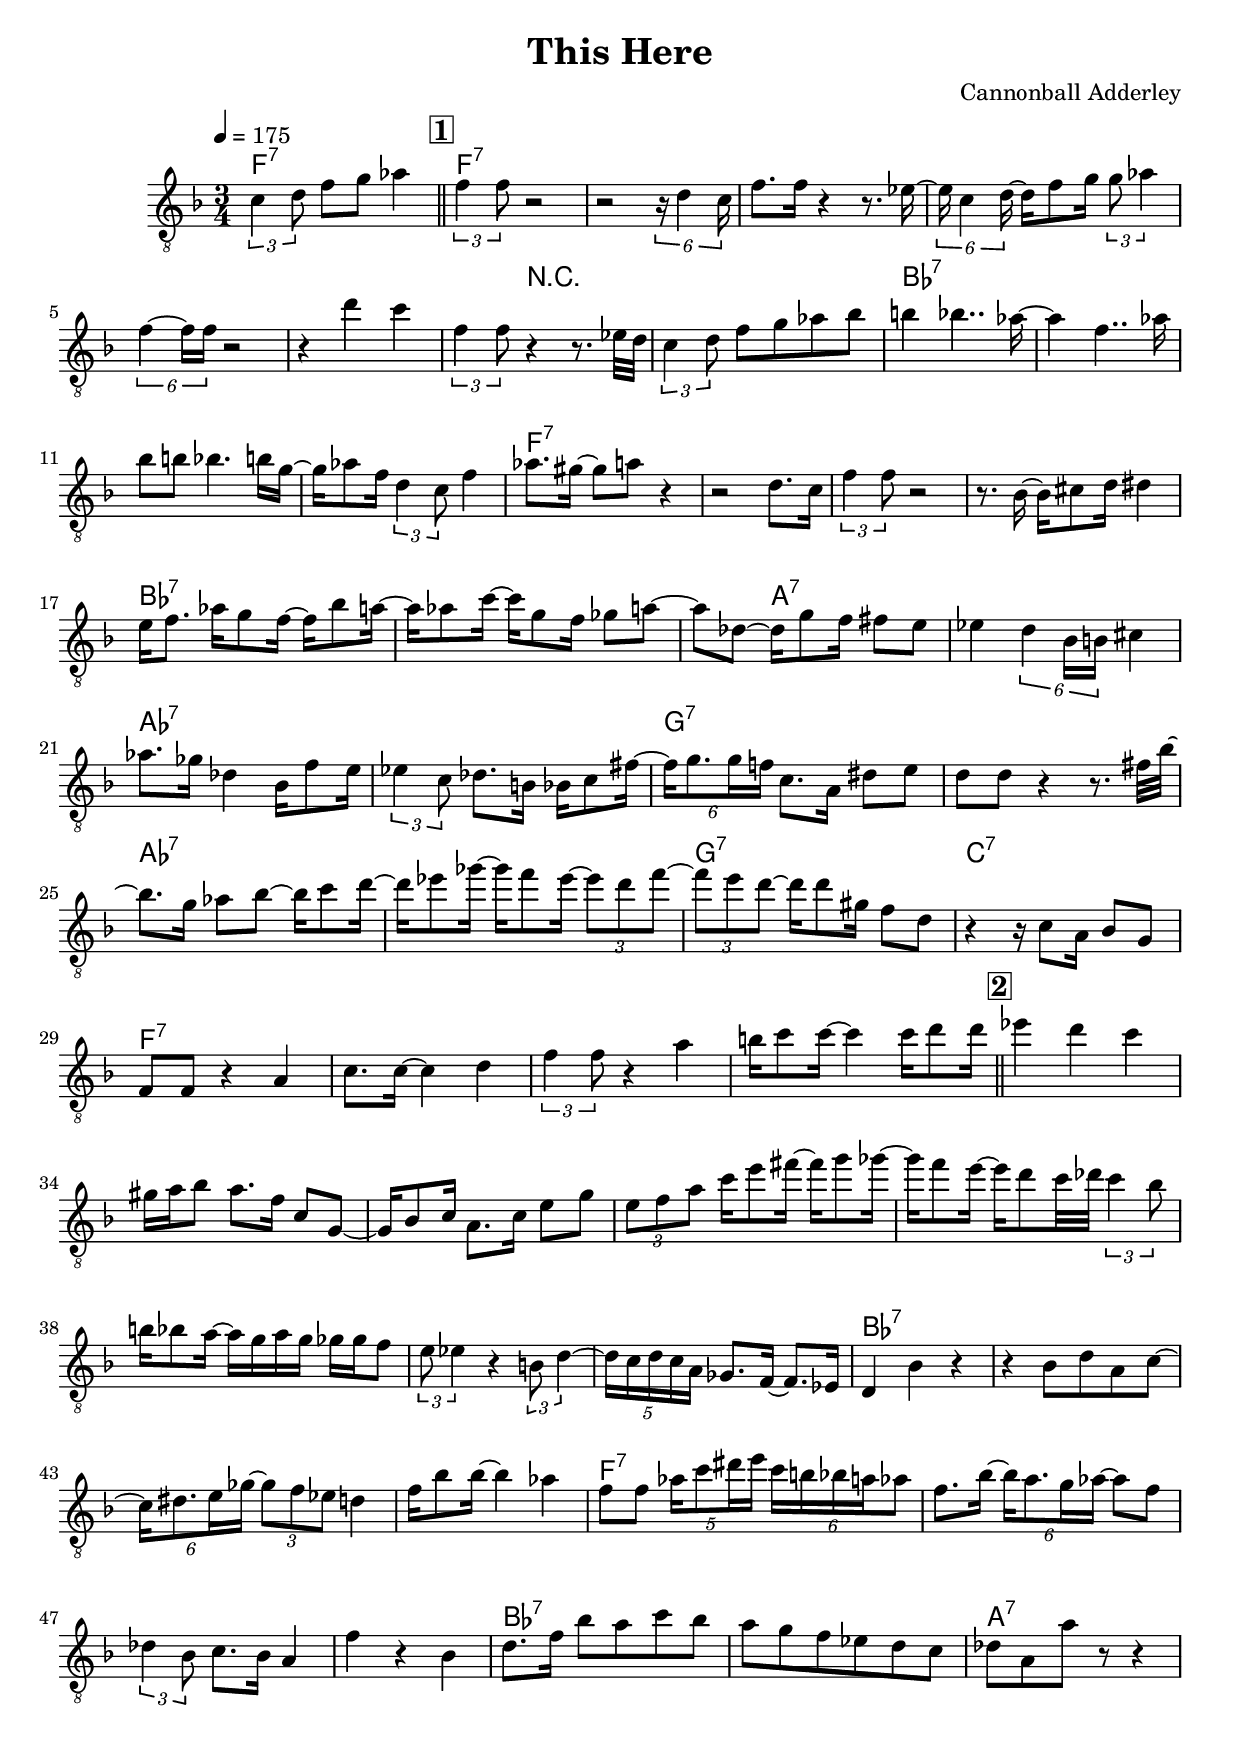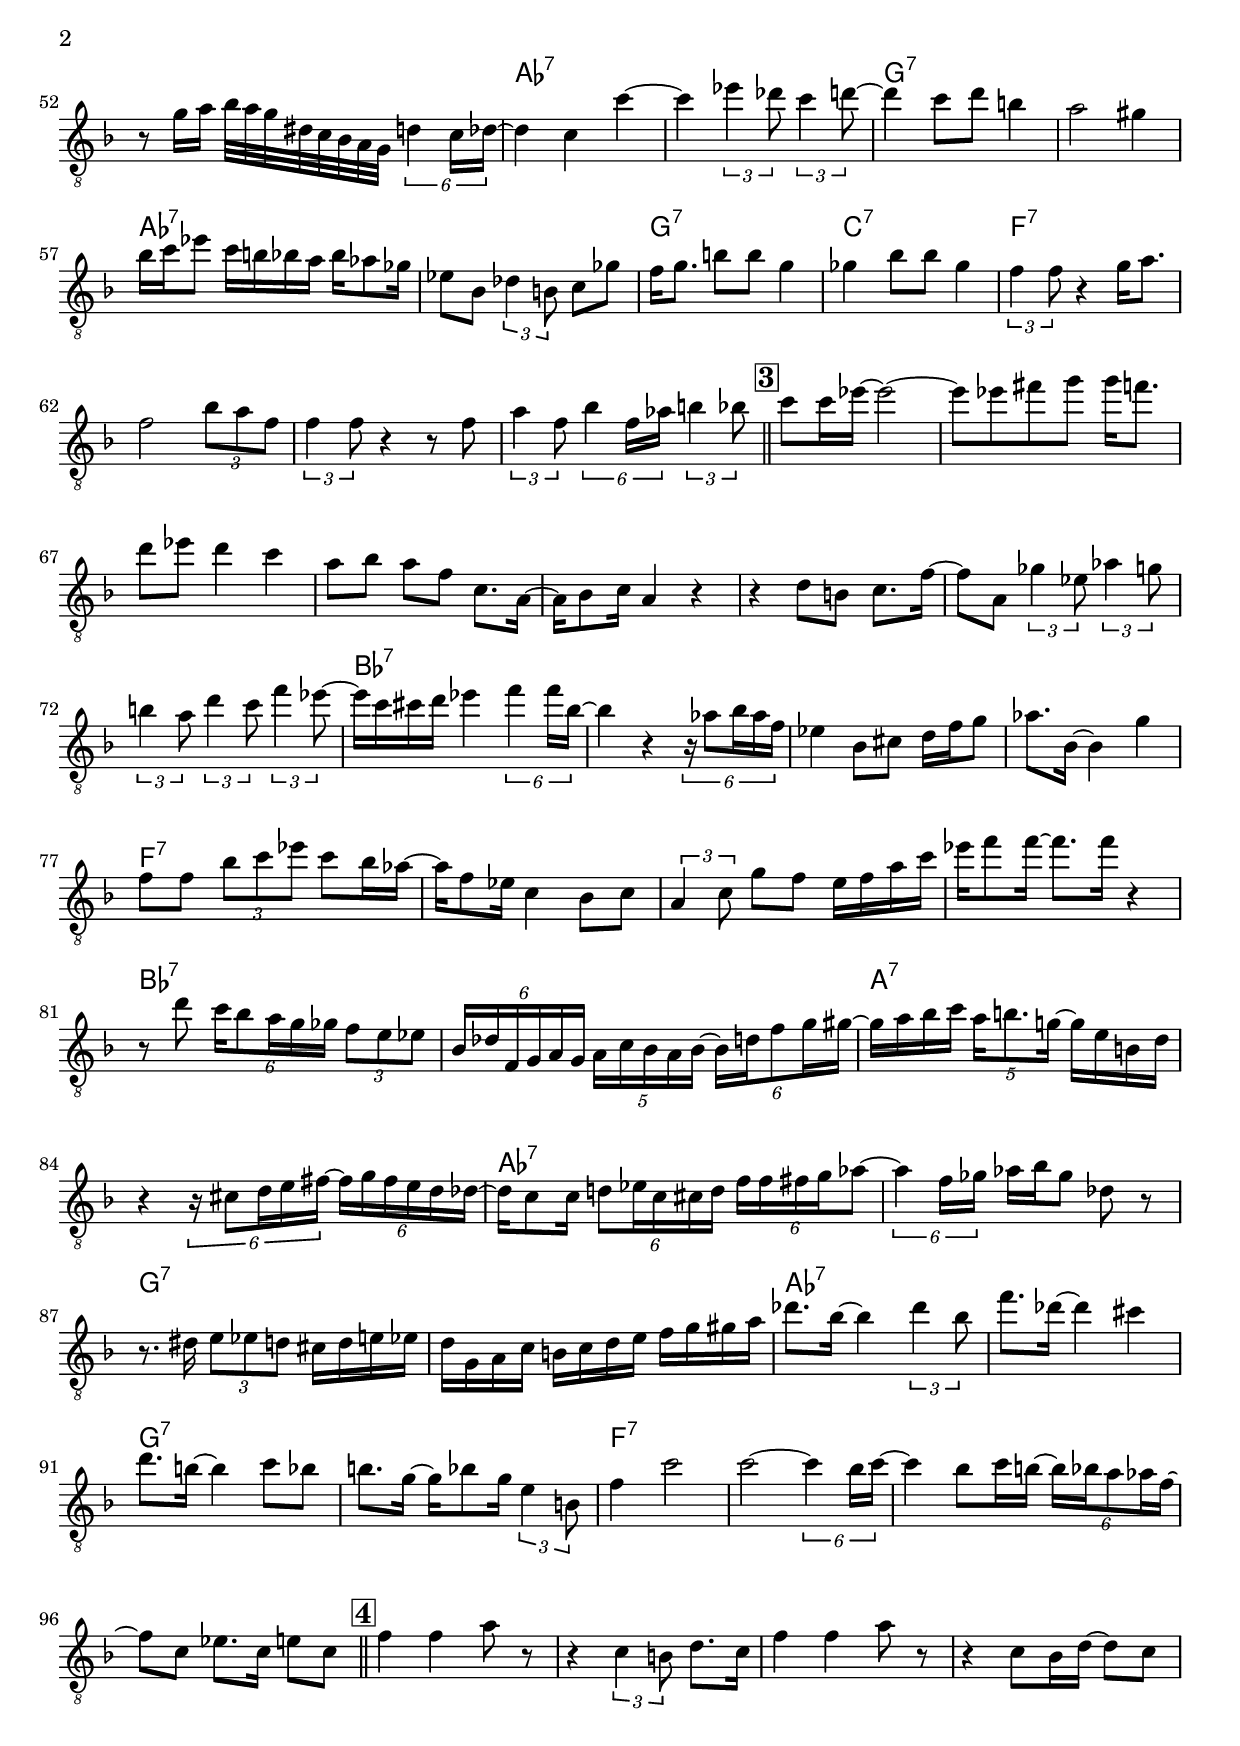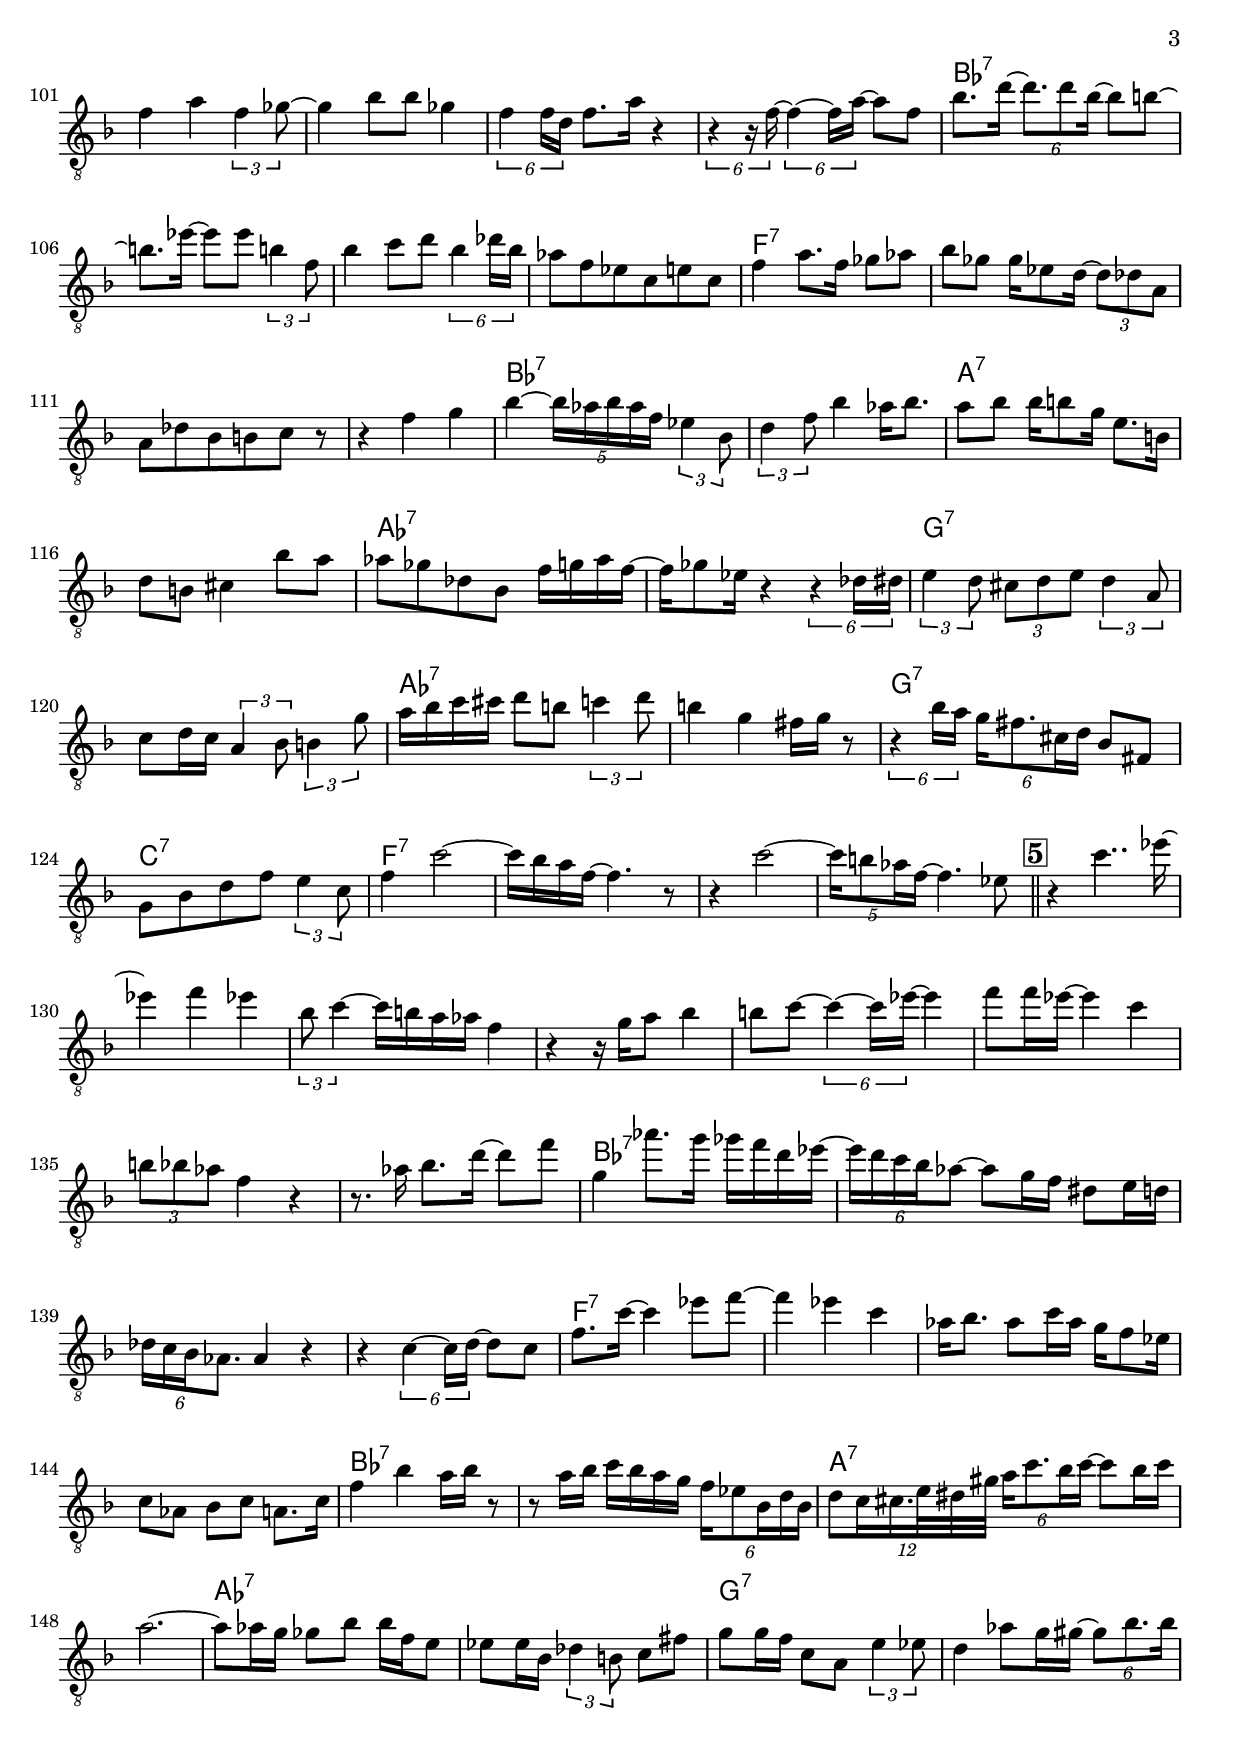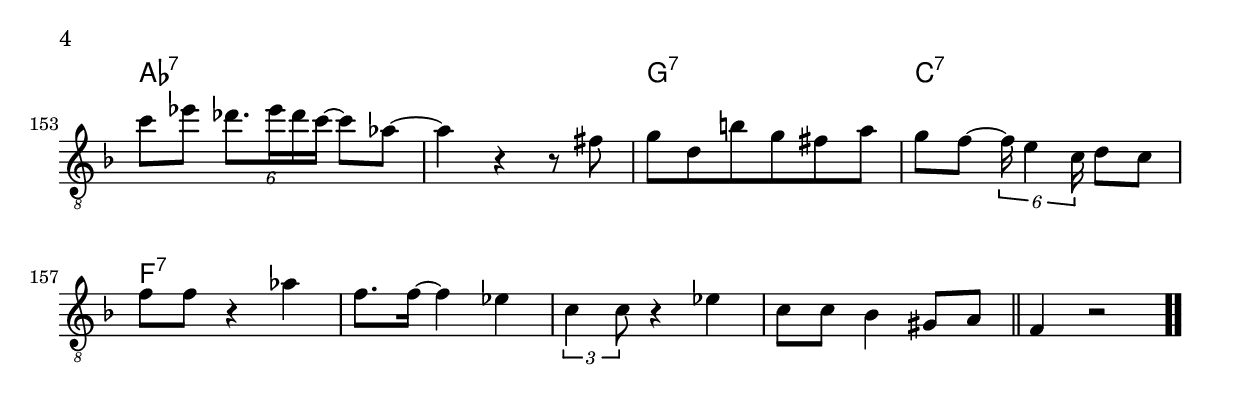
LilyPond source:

\version "2.13.2"

#(ly:set-option 'point-and-click #f)

\header {
  title = "This Here"
  composer = "Cannonball Adderley"
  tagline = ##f
}
global =
{
    \override Staff.TimeSignature #'style = #'()
    \time 3/4
    \clef "treble_8"
    \key f \major
    \override Rest #'direction = #'0
    \override MultiMeasureRest #'staff-position = #0
}
\score
{
<<
    \transpose c' c'

    \new ChordNames { \chords {
      \set majorSevenSymbol = \markup { "maj7" }
      \set minorChordModifier = \markup { \char ##x2013 }
      | f2.:7 
      | f2.:7 | s2. | s2. | s2. | s2. | s2. | s4 r2 | s2. 
      | bes2.:7 | s2. | s2. | s2. | f2.:7 | s2. | s2. | s2. 
      | bes2.:7 | s2. | s4 a2:7 | s2. | aes2.:7 | s2. | g2.:7 | s2. 
      | aes2.:7 | s2. | g2.:7 | c2.:7 | f4:7 s2 | s2. | s2. | s2. 
      | s2. | s2. | s2. | s2. | s2. | s2. | s2. | s2. 
      | bes2.:7 | s2. | s2. | s2. | f2.:7 | s2. | s2. | s2. 
      | bes2.:7 | s2. | a2.:7 | s2. | aes2.:7 | s2. | g2.:7 | s2. 
      | aes2.:7 | s2. | g2.:7 | c2.:7 | f2.:7 | s2. | s2. | s2. 
      | s2. | s2. | s2. | s2. | s2. | s2. | s2. | s2. 
      | bes2.:7 | s2. | s2. | s2. | f2.:7 | s2. | s2. | s2. 
      | bes2.:7 | s2. | a2.:7 | s2. | aes2.:7 | s2. | g2.:7 | s2. 
      | aes2.:7 | s2. | g2.:7 | s2. | f2.:7 | s2. | s2. | s2. 
      | s2. | s2. | s2. | s2. | s2. | s2. | s2. | s2. 
      | bes2.:7 | s2. | s2. | s2. | f2.:7 | s2. | s2. | s2. 
      | bes2.:7 | s2. | a2.:7 | s2. | aes2.:7 | s2. | g2.:7 | s2. 
      | aes2.:7 | s2. | g2.:7 | c2.:7 | f2.:7 | s2. | s2. | s2. 
      | s2. | s2. | s2. | s2. | s2. | s2. | s2. | s2. 
      | bes2.:7 | s2. | s2. | s2. | f2.:7 | s2. | s2. | s2. 
      | bes2.:7 | s2. | a2.:7 | s2. | aes2.:7 | s2. | g2.:7 | s2. 
      | aes2.:7 | s2. | g2.:7 | c2.:7 | f2.:7 | s2. | s2. | s2. 
      | s2.|
      }
      }

    \new Staff
    <<
    \transpose c' c'

    {
      \global
  		%\override Score.MetronomeMark #'transparent = ##t
  		%\override Score.MetronomeMark #'stencil = ##f
  		
  		\override HorizontalBracket #'direction = #UP
  		\override HorizontalBracket #'bracket-flare = #'(0 . 0)
  		
  		\override TextSpanner #'dash-fraction = #1.0
  		\override TextSpanner #'bound-details #'left #'text = \markup{ \concat{\draw-line #'(0 . -1.0) \draw-line #'(1.0 . 0) }}
  		\override TextSpanner #'bound-details #'right #'text = \markup{ \concat{ \draw-line #'(1.0 . 0) \draw-line #'(0 . -1.0) }}
          \set Score.markFormatter = #format-mark-box-numbers


      \tempo 4 = 175
      \set Score.currentBarNumber = #0
     
      | \tuplet 3/2 {c'4 d'8} f'8 g'8 aes'4 
      \bar "||" \mark \default \tuplet 3/2 {f'4 f'8} r2 
      | r2 \tuplet 6/4 {r16 d'4 c'16} 
      | f'8. f'16 r4 r8. es'16~ 
      | \tuplet 6/4 {es'16 c'4 d'16~} d'16 f'8 g'16 \tuplet 3/2 {g'8 aes'4} 
      | \tuplet 6/4 {f'4~ f'16 f'16} r2 
      | r4 d''4 c''4 
      | \tuplet 3/2 {f'4 f'8} r4 r8. es'32 d'32 
      | \tuplet 3/2 {c'4 d'8} f'8 g'8 aes'8 bes'8 
      | b'4 bes'4.. aes'16~ 
      | aes'4 f'4.. aes'16 
      | bes'8 b'8 bes'4. b'16 g'16~ 
      | g'16 aes'8 f'16 \tuplet 3/2 {d'4 c'8} f'4 
      | aes'8. gis'16~ gis'8 a'8 r4 
      | r2 d'8. c'16 
      | \tuplet 3/2 {f'4 f'8} r2 
      | r8. bes16~ bes16 cis'8 d'16 dis'4 
      | e'16 f'8. aes'16 g'8 f'16~ f'16 bes'8 a'16~ 
      | a'16 aes'8 c''16~ c''16 g'8 f'16 ges'8 a'8~ 
      | a'8 des'8~ des'16 g'8 f'16 fis'8 e'8 
      | es'4 \tuplet 6/4 {d'4 bes16 b16} cis'4 
      | aes'8. ges'16 des'4 bes16 f'8 e'16 
      | \tuplet 3/2 {es'4 c'8} des'8. b16 bes16 c'8 fis'16~ 
      | \tuplet 6/4 {fis'16 g'8. g'16 f'16} c'8. a16 dis'8 e'8 
      | d'8 d'8 r4 r8. fis'32 bes'32~ 
      | bes'8. g'16 aes'8 bes'8~ bes'16 c''8 d''16~ 
      | d''16 es''8 ges''16~ ges''16 f''8 es''16~ \tuplet 3/2 {es''8 d''8 f''8~} 
      | \tuplet 3/2 {f''8 e''8 d''8~} d''16 d''8 gis'16 f'8 d'8 
      | r4 r16 c'8 a16 bes8 g8 
      | f8 f8 r4 a4 
      | c'8. c'16~ c'4 d'4 
      | \tuplet 3/2 {f'4 f'8} r4 a'4 
      | b'16 c''8 c''16~ c''4 c''16 d''8 d''16 
      \bar "||" \mark \default es''4 d''4 c''4 
      | gis'16 a'16 bes'8 a'8. f'16 c'8 g8~ 
      | g16 bes8 c'16 a8. c'16 e'8 g'8 
      | \tuplet 3/2 {e'8 f'8 a'8} c''16 e''8 fis''16~ fis''16 g''8 ges''16~ 
      | ges''16 f''8 e''16~ e''16 d''8 c''32 des''32 \tuplet 3/2 {c''4 bes'8} 
      | b'16 bes'8 a'16~ a'16 g'16 a'16 g'16 ges'16 ges'16 f'8 
      | \tuplet 3/2 {e'8 es'4} r4 \tuplet 3/2 {b8 d'4~} 
      | \tuplet 5/4 {d'16 c'16 d'16 c'16 a16} ges8. f16~ f8. es16 
      | d4 bes4 r4 
      | r4 bes8 d'8 a8 c'8~ 
      | \tuplet 6/4 {c'16 dis'8. e'16 ges'16~} \tuplet 3/2 {ges'8 f'8 es'8} d'4 
      | f'16 bes'8 bes'16~ bes'4 aes'4 
      | f'8 f'8 \tuplet 5/4 {aes'16 c''8 dis''16 e''16} \tuplet 6/4 {c''16 b'16 bes'16 a'16 aes'8} 
      | f'8. bes'16~ \tuplet 6/4 {bes'16 a'8. g'16 aes'16~} aes'8 f'8 
      | \tuplet 3/2 {des'4 bes8} c'8. bes16 a4 
      | f'4 r4 bes4 
      | d'8. f'16 bes'8 a'8 c''8 bes'8 
      | a'8 g'8 f'8 es'8 d'8 c'8 
      | des'8 a8 a'8 r8 r4 
      | r8 g'16 a'16 bes'32 a'32 g'32 dis'32 c'32 bes32 a32 g32 \tuplet 6/4 {d'4 c'16 des'16~} 
      | des'4 c'4 c''4~ 
      | c''4 \tuplet 3/2 {es''4 des''8} \tuplet 3/2 {c''4 d''8~} 
      | d''4 c''8 d''8 b'4 
      | a'2 gis'4 
      | bes'16 c''16 es''8 c''16 b'16 bes'16 a'16 bes'16 aes'8 ges'16 
      | es'8 bes8 \tuplet 3/2 {des'4 b8} c'8 ges'8 
      | f'16 g'8. b'8 b'8 g'4 
      | ges'4 bes'8 bes'8 ges'4 
      | \tuplet 3/2 {f'4 f'8} r4 g'16 a'8. 
      | f'2 \tuplet 3/2 {bes'8 a'8 f'8} 
      | \tuplet 3/2 {f'4 f'8} r4 r8 f'8 
      | \tuplet 3/2 {a'4 f'8} \tuplet 6/4 {bes'4 f'16 aes'16} \tuplet 3/2 {b'4 bes'8} 
      \bar "||" \mark \default c''8 c''16 es''16~ es''2~ 
      | es''8 es''8 fis''8 g''8 g''16 f''8. 
      | d''8 es''8 d''4 c''4 
      | a'8 bes'8 a'8 f'8 c'8. a16~ 
      | a16 bes8 c'16 a4 r4 
      | r4 d'8 b8 c'8. f'16~ 
      | f'8 a8 \tuplet 3/2 {ges'4 es'8} \tuplet 3/2 {aes'4 g'8} 
      | \tuplet 3/2 {b'4 a'8} \tuplet 3/2 {d''4 c''8} \tuplet 3/2 {f''4 es''8~} 
      | es''16 c''16 cis''16 d''16 es''4 \tuplet 6/4 {f''4 f''16 bes'16~} 
      | bes'4 r4 \tuplet 6/4 {r16 aes'8 bes'16 aes'16 f'16} 
      | es'4 bes8 cis'8 d'16 f'16 g'8 
      | aes'8. bes16~ bes4 g'4 
      | f'8 f'8 \tuplet 3/2 {bes'8 c''8 es''8} c''8 bes'16 aes'16~ 
      | aes'16 f'8 es'16 c'4 bes8 c'8 
      | \tuplet 3/2 {a4 c'8} g'8 f'8 e'16 f'16 a'16 c''16 
      | es''16 f''8 f''16~ f''8. f''16 r4 
      | r8 d''8 \tuplet 6/4 {c''16 bes'8 a'16 g'16 ges'16} \tuplet 3/2 {f'8 e'8 es'8} 
      | \tuplet 6/4 {bes16 des'16 f16 g16 a16 g16} \tuplet 5/4 {a16 c'16 bes16 a16 bes16~} \tuplet 6/4 {bes16 d'16 f'8 g'16 gis'16~} 
      | gis'16 a'16 bes'16 c''16 \tuplet 5/4 {a'16 b'8. g'16~} g'16 e'16 b16 d'16 
      | r4 \tuplet 6/4 {r16 cis'8 d'16 e'16 fis'16~} \tuplet 6/4 {fis'16 g'16 fis'16 e'16 d'16 des'16~} 
      | des'16 c'8 c'16 \tuplet 6/4 {d'8 es'16 c'16 cis'16 d'16} \tuplet 6/4 {f'16 f'16 fis'16 g'16 aes'8~} 
      | \tuplet 6/4 {aes'4 f'16 ges'16} aes'16 bes'16 ges'8 des'8 r8 
      | r8. dis'16 \tuplet 3/2 {e'8 es'8 d'8} cis'16 d'16 e'16 es'16 
      | d'16 g16 a16 c'16 b16 c'16 d'16 e'16 f'16 g'16 gis'16 a'16 
      | des''8. bes'16~ bes'4 \tuplet 3/2 {des''4 bes'8} 
      | f''8. des''16~ des''4 cis''4 
      | d''8. b'16~ b'4 c''8 bes'8 
      | b'8. g'16~ g'16 bes'8 g'16 \tuplet 3/2 {e'4 b8} 
      | f'4 c''2 
      | c''2~ \tuplet 6/4 {c''4 bes'16 c''16~} 
      | c''4 bes'8 c''16 b'16~ \tuplet 6/4 {b'16 bes'16 a'8 aes'16 f'16~} 
      | f'8 c'8 es'8. c'16 e'8 c'8 
      \bar "||" \mark \default f'4 f'4 a'8 r8 
      | r4 \tuplet 3/2 {c'4 b8} d'8. c'16 
      | f'4 f'4 a'8 r8 
      | r4 c'8 bes16 d'16~ d'8 c'8 
      | f'4 a'4 \tuplet 3/2 {f'4 ges'8~} 
      | ges'4 bes'8 bes'8 ges'4 
      | \tuplet 6/4 {f'4 f'16 d'16} f'8. a'16 r4 
      | \tuplet 6/4 {r4 r16 f'16~} \tuplet 6/4 {f'4~ f'16 a'16~} a'8 f'8 
      | bes'8. d''16~ \tuplet 6/4 {d''8. d''8 bes'16~} bes'8 b'8~ 
      | b'8. es''16~ es''8 es''8 \tuplet 3/2 {b'4 f'8} 
      | bes'4 c''8 d''8 \tuplet 6/4 {bes'4 des''16 bes'16} 
      | aes'8 f'8 es'8 c'8 e'8 c'8 
      | f'4 a'8. f'16 ges'8 aes'8 
      | bes'8 ges'8 ges'16 es'8 d'16~ \tuplet 3/2 {d'8 des'8 a8} 
      | a8 des'8 bes8 b8 c'8 r8 
      | r4 f'4 g'4 
      | bes'4~ \tuplet 5/4 {bes'16 aes'16 bes'16 aes'16 f'16} \tuplet 3/2 {es'4 bes8} 
      | \tuplet 3/2 {d'4 f'8} bes'4 aes'16 bes'8. 
      | a'8 bes'8 bes'16 b'8 g'16 e'8. b16 
      | d'8 b8 cis'4 bes'8 a'8 
      | aes'8 ges'8 des'8 bes8 f'16 g'16 aes'16 f'16~ 
      | f'16 ges'8 es'16 r4 \tuplet 6/4 {r4 des'16 dis'16} 
      | \tuplet 3/2 {e'4 d'8} \tuplet 3/2 {cis'8 d'8 e'8} \tuplet 3/2 {d'4 a8} 
      | c'8 d'16 c'16 \tuplet 3/2 {a4 bes8} \tuplet 3/2 {b4 g'8} 
      | a'16 bes'16 c''16 cis''16 d''8 b'8 \tuplet 3/2 {c''4 d''8} 
      | b'4 g'4 fis'16 g'16 r8 
      | \tuplet 6/4 {r4 bes'16 a'16} \tuplet 6/4 {g'16 fis'8. cis'16 d'16} bes8 fis8 
      | g8 bes8 d'8 f'8 \tuplet 3/2 {e'4 c'8} 
      | f'4 c''2~ 
      | c''16 bes'16 a'16 f'16~ f'4. r8 
      | r4 c''2~ 
      | \tuplet 5/4 {c''16 b'8 aes'16 f'16~} f'4. es'8 
      \bar "||" \mark \default r4 c''4.. es''16~ 
      | es''4 f''4 es''4 
      | \tuplet 3/2 {bes'8 c''4~} c''16 b'16 a'16 aes'16 f'4 
      | r4 r16 g'16 a'8 bes'4 
      | b'8 c''8~ \tuplet 6/4 {c''4~ c''16 es''16~} es''4 
      | f''8 f''16 es''16~ es''4 c''4 
      | \tuplet 3/2 {b'8 bes'8 aes'8} f'4 r4 
      | r8. aes'16 bes'8. d''16~ d''8 f''8 
      | g'4 aes''8. g''16 ges''16 f''16 d''16 es''16~ 
      | \tuplet 6/4 {es''16 d''16 c''16 bes'16 aes'8~} aes'8 g'16 f'16 dis'8 e'16 d'16 
      | \tuplet 6/4 {des'16 c'16 bes16 aes8.} aes4 r4 
      | r4 \tuplet 6/4 {c'4~ c'16 d'16~} d'8 c'8 
      | f'8. c''16~ c''4 es''8 f''8~ 
      | f''4 es''4 c''4 
      | aes'16 bes'8. aes'8 c''16 aes'16 g'16 f'8 es'16 
      | c'8 aes8 bes8 c'8 a8. c'16 
      | f'4 bes'4 a'16 bes'16 r8 
      | r8 a'16 bes'16 c''16 bes'16 a'16 g'16 \tuplet 6/4 {f'16 es'8 bes16 d'16 bes16} 
      | \tuplet 12/8 {d'8 c'16 cis'16. e'32 dis'32 gis'32} \tuplet 6/4 {a'16 c''8. bes'16 c''16~} c''8 bes'16 c''16 
      | a'2.~ 
      | a'8 aes'16 g'16 ges'8 bes'8 bes'16 f'16 e'8 
      | es'8 es'16 bes16 \tuplet 3/2 {des'4 b8} c'8 fis'8 
      | g'8 g'16 f'16 c'8 a8 \tuplet 3/2 {e'4 es'8} 
      | d'4 aes'8 g'16 gis'16~ \tuplet 6/4 {gis'8 bes'8. bes'16} 
      | c''8 es''8 \tuplet 6/4 {des''8. es''16 des''16 c''16~} c''8 aes'8~ 
      | aes'4 r4 r8 fis'8 
      | g'8 d'8 b'8 g'8 fis'8 a'8 
      | g'8 f'8~ \tuplet 6/4 {f'16 e'4 c'16} d'8 c'8 
      | f'8 f'8 r4 aes'4 
      | f'8. f'16~ f'4 es'4 
      | \tuplet 3/2 {c'4 c'8} r4 es'4 
      | c'8 c'8 bes4 gis8 a8 
      \bar "||" f4 r2\bar  ".."
    }
    >>
>>    
}
